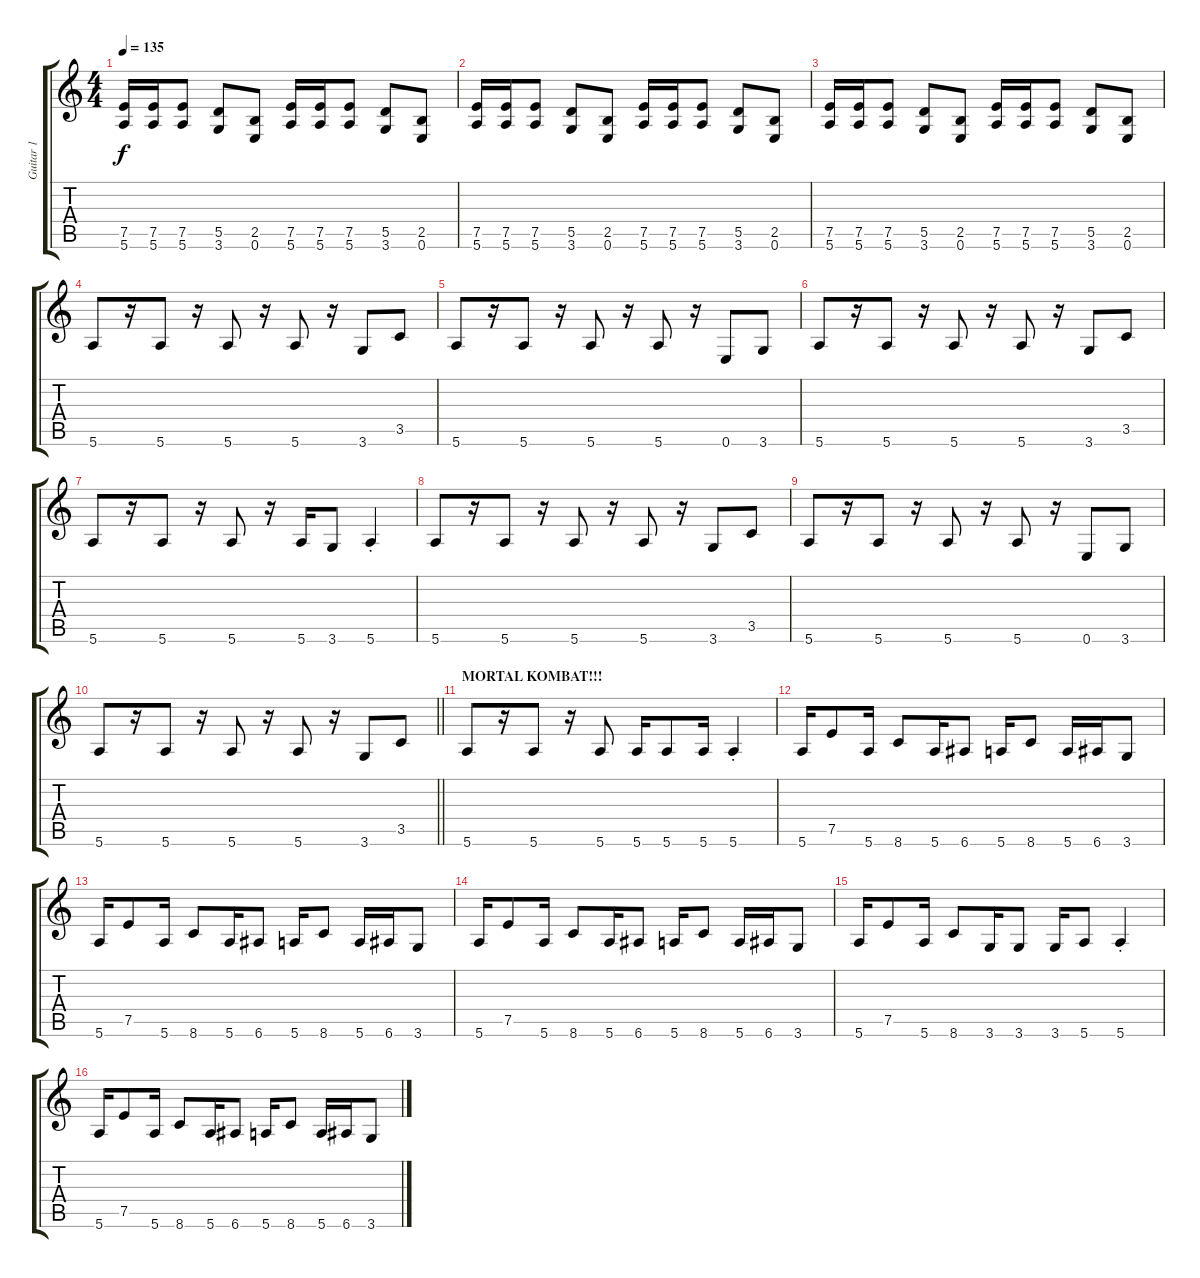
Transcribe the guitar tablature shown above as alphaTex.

\track ("Guitar 1" "Guitar 1") {instrument distortionguitar}
\staff {score tabs}
\tuning (E4 B3 G3 D3 A2 E2) {hide}
\ts (4 4)
\tempo 135
\clef g2
\ks c
(7.5 5.6).16{dy f} (7.5 5.6).16 (7.5 5.6).8 (5.5 3.6).8 (2.5 0.6).8 (7.5 5.6).16 (7.5 5.6).16 (7.5 5.6).8 (5.5 3.6).8 (2.5 0.6).8 |
(7.5 5.6).16 (7.5 5.6).16 (7.5 5.6).8 (5.5 3.6).8 (2.5 0.6).8 (7.5 5.6).16 (7.5 5.6).16 (7.5 5.6).8 (5.5 3.6).8 (2.5 0.6).8 |
(7.5 5.6).16 (7.5 5.6).16 (7.5 5.6).8 (5.5 3.6).8 (2.5 0.6).8 (7.5 5.6).16 (7.5 5.6).16 (7.5 5.6).8 (5.5 3.6).8 (2.5 0.6).8 |
5.6.8 r.16 5.6.8 r.16 5.6.8 r.16 5.6.8 r.16 3.6.8 3.5.8 |
5.6.8 r.16 5.6.8 r.16 5.6.8 r.16 5.6.8 r.16 0.6.8 3.6.8 |
5.6.8 r.16 5.6.8 r.16 5.6.8 r.16 5.6.8 r.16 3.6.8 3.5.8 |
5.6.8 r.16 5.6.8 r.16 5.6.8 r.16 5.6.16 3.6.8 5.6{st}.4 |
5.6.8 r.16 5.6.8 r.16 5.6.8 r.16 5.6.8 r.16 3.6.8 3.5.8 |
5.6.8 r.16 5.6.8 r.16 5.6.8 r.16 5.6.8 r.16 0.6.8 3.6.8 |
\barLineRight lightlight
5.6.8 r.16 5.6.8 r.16 5.6.8 r.16 5.6.8 r.16 3.6.8 3.5.8 |
\section ("" "MORTAL KOMBAT!!!")
5.6.8 r.16 5.6.8 r.16 5.6.8 5.6.16 5.6.8 5.6.16 5.6{st}.4 |
5.6.16 7.5.8 5.6.16 8.6.8 5.6.16 6.6.8 5.6.16 8.6.8 5.6.16 6.6.16 3.6.8 |
5.6.16 7.5.8 5.6.16 8.6.8 5.6.16 6.6.8 5.6.16 8.6.8 5.6.16 6.6.16 3.6.8 |
5.6.16 7.5.8 5.6.16 8.6.8 5.6.16 6.6.8 5.6.16 8.6.8 5.6.16 6.6.16 3.6.8 |
5.6.16 7.5.8 5.6.16 8.6.8 3.6.16 3.6.8 3.6.16 5.6.8 5.6{st}.4 |
5.6.16 7.5.8 5.6.16 8.6.8 5.6.16 6.6.8 5.6.16 8.6.8 5.6.16 6.6.16 3.6.8
